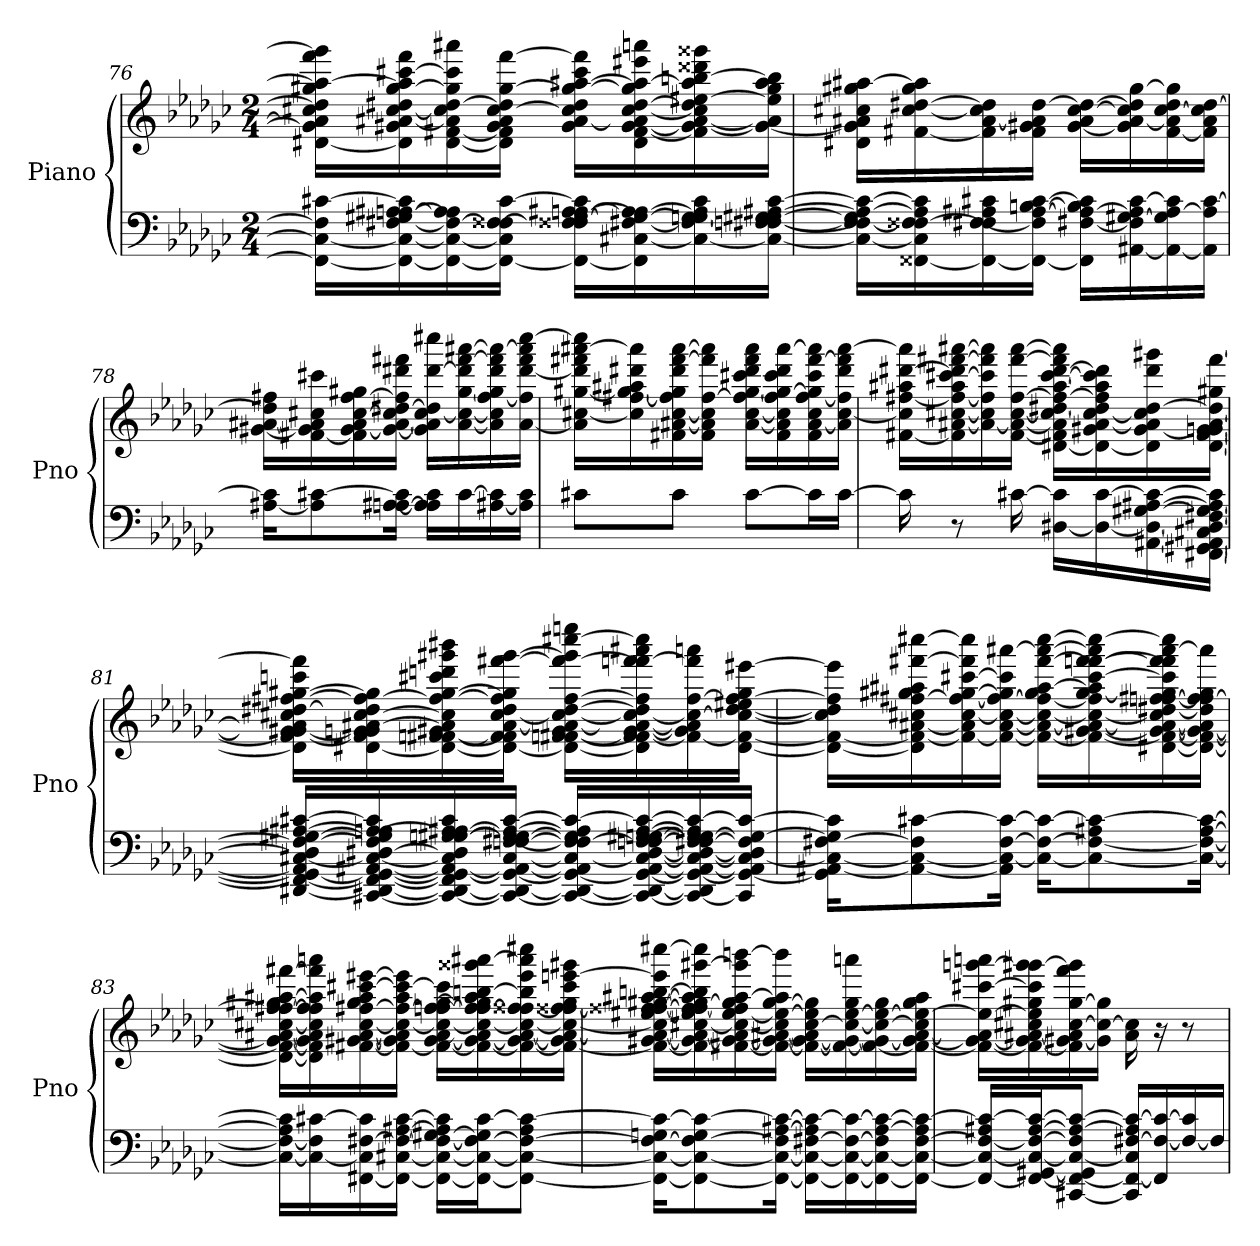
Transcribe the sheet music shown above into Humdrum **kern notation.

**kern	**kern
*part1	*part1
*staff2	*staff1
*I"Piano	*
*I'Pno	*
!!LO:LB:g=z
*clefF4	*clefG2
*k[b-e-a-d-g-c-]	*k[b-e-a-d-g-c-]
*M2/4	*M2/4
=76	=76
16FF#\_ 16C#\_ 16F#\] [16c#X\LL	[16d#X\ 16g#\] 16a#\] 16cc#X\ 16dd#\] 16gg#X\ 16aa#\_ 16fff\ 16ggg\]LL
16FF#\_ 16C#\_ [16F#X\ 16G#X\ [16An\ [16A#X\ 16c#\]	16d#\] 16g#X\ [16a#X\ [16cc#\ 16dd#X\ [16gg#\ 16aa#\] [16ccc#X\ 16fff\
16FF#\_ 16C#\_ 16F#\_ 16A\] 16A#\]	[16d#\ [16f#X\ 16a#\] 16cc#\] [16dd#\ 16gg#\] 16ccc#\] 16aaa#X\
16FF#\_ 16C#\] 16F#\_ 16F##X\ [16c#\JJ	16d#\] 16f#\] 16g#\ 16a#\ [16cc#\ 16dd#\] [16gg#\ [16fff\JJ
16FF#\_ 16F#\] 16F##X\ [16G#\ [16An\ [16A#X\ 16c#\]LL	16g#\ [16a#\ 16cc#\] 16dd#\ 16gg#\_ [16aa#X\ 16ccc#\ 16fff\]LL
16FF#\] [16C#X\ [16F#X\ 16G#\_ 16A\] 16A#\_	16d#\ [16f#\ [16g#\ 16a#\] [16cc#\ [16dd#\ 16gg#\] 16aa#\_ 16eee#X\ 16aaan\
16C#\_ 16F#\] [16Gn\ 16G#\] 16A#\] 16c#\	16f#\] 16g#\_ [16a#\ 16cc#\] 16dd#\] [16ee#X\ 16aa#\] [16bbn\ 16ddd##X\ 16ggg##X\
16C#\_ [16Fn\ [16F#X\ 16G\] [16G#X\ [16A#X\ [16c#\JJ	16g#\_ 16a#\] 16ee#\] 16gg#\ 16aa#\ 16bb\]JJ
!!LO:LB:g=z
=77	=77
16C#\_ 16F\] 16F#\_ 16G#\] 16A#\_ 16c#\_LL	16d#X\ 16g#\] 16a#X\ 16cc#X\ 16gg#X\ [16aa#X\LL
[16FF##X\ 16C#\] 16F#\] [16F##X\ 16A#\] 16c#\]	[16f#X\ [16cc#\ [16dd#X\ 16gg#\ 16aa#\]
16FF##\_ [16F#X\ 16F##\] 16A#X\ 16c#X\	16f#\] [16a#\ 16cc#\] 16dd#\]
16FF##\_ 16F#\] [16A#\ [16Bn\ [16c#\JJ	16f#\ 16g#X\ 16a#\] [16dd#\JJ
16FF##\] [16F#X\ 16A#\_ 16B\] 16c#\]LL	[16g#\ 16a#\ [16cc#\ 16dd#\_LL
[16AA#X\ 16F#\] [16G#X\ 16A#\] [16c#\	16g#\] [16a#\ 16cc#\] 16dd#\] [16gg#\
16AA#\_ 16G#\] [16A#\ 16c#\]	[16f#\ 16a#\] [16cc#\ 16dd#\ 16gg#\]
16AA#\] 16A#\] [16c#\JJ	16f#\] 16a#\ 16cc#\] [16dd#\JJ
=78	=78
[16A#X\ 16c#\]KL	[16g#X\ [16a#X\ 16dd#\] 16ff#X\LL
8A#\] [8c#X\	[16f#X\ 16g#\] 16a#\] 16cc#X\ 16ccc#X\
.	16f#\] [16g#\ 16a#\ [16cc#\ [16ff#\ 16gg#X\
[16An\ [16A#X\ 16c#\]Jk	16g#\_ [16a#\ 16cc#\] [16dd#X\ 16ff#\] 16ddd#X\ 16fff#X\JJ
16A\] 16A#\] 16c#\LL	16g#\] 16a#\] [16cc#\ 16dd#\] [16ddd#\ 16cccc#X\LL
[16c#\	[16a#\ 16cc#\_ [16gg#\ 16ddd#\] [16fff#\ [16aaa#X\
[16A#X\ 16c#\]	16a#\] 16cc#\] [16ff#\ 16gg#\] 16ddd#\ 16fff#\] 16aaa#\_
16A#\] 16c#\JJ	[16a#\ 16ff#\] [16ddd#\ 16fff#\ 16aaa#\] [16cccc#\JJ
!!LO:PB:g=z
=79	=79
8c#X\L	16a#\] [16cc#X\ [16gg#X\ 16ddd#\] 16fff#X\ [16aaa#X\ 16cccc#\]LL
.	16cc#\] [16ff#X\ 16gg#\_ 16aa#X\ 16ddd#X\ 16aaa#\]
8c#\J	16f#X\ [16a#X\ [16cc#\ 16ff#\] 16gg#\] 16ddd#\ [16fff#\ [16aaa#\
.	16f#\ 16a#\] 16cc#\] [16ff#\ 16fff#\] 16aaa#\]JJ
[8c#\L	[16a#\ [16cc#\ 16ff#\] [16gg#\ 16ccc#X\ 16ddd#\ 16fff#\ 16aaa#\LL
.	16f#\ 16a#\] 16cc#\] 16ff#\ 16gg#\_ 16ccc#\ 16ddd#\ [16aaa#\
16c#\L]	16f#\ [16a#\ 16cc#\ [16ff#\ 16gg#\] 16ccc#\ [16fff#\ 16aaa#\]
[16c#\JJ	16a#\] [16cc#\ 16ff#\] 16ddd#\ 16fff#\] [16aaa#\JJ
=80	=80
16c#\]	[16f#X\ 16cc#\] [16ff#X\ 16aa#X\ [16ddd#X\ 16aaa#\]LL
8r	16f#\] [16a#X\ [16cc#X\ 16ff#\_ 16aa#\ [16ccc#X\ 16ddd#\] [16fff#X\ [16aaa#X\
.	16a#\_ 16cc#\] 16ff#\] 16ccc#\] 16fff#\] 16aaa#\]
[16c#X\	[16f#\ 16a#\_ [16cc#\ [16ff#\ [16fff#\ [16aaa#\JJ
[16D#X\ 16c#\]LL	[16d#X\ 16f#\] 16a#\] 16cc#\] [16dd#X\ 16ff#\_ [16aa#\ [16ccc#\ [16ddd#\ 16fff#\] 16aaa#\]LL
16D#\_ [16c#\	16d#\_ 16g#X\ [16a#\ [16cc#\ 16dd#\] 16ff#\] 16aa#\] 16ccc#\] 16ddd#\]
[16AA#X\ 16D#\_ [16G#X\ [16A#X\ 16c#\_	16d#\] [16g#\ 16a#\] 16cc#\] [16dd#\ 16ddd#\ 16ggg#X\
[16FF#X\ [16GG#X\ 16AA#\_ 16C#X\ 16D#\_ [16F#X\ 16G#\] 16A#\] 16c#\]JJ	[16d#\ [16f#\ [16gn\ 16g#\] [16a#\ 16dd#\] 16gg#X\ [16fff#\JJ
!!LO:LB:g=z
=81	=81
[16DD#X/ 16FF#/_ 16GG#/_ 16AA#/] [16C#X/ 16D#/] 16F#/_ [16G#X/ [16A#X/ [16c#X/LL	16d#\] 16f#\_ 16g\] [16g#X\ 16a#\] 16cc#X\ [16dd#X\ [16ff#X\ [16gg#X\ 16cccn\ 16fff#\]LL
[16CC#X/ 16DD#/_ 16FF#/_ 16GG#/_ [16AA#X/ 16C#/_ [16D#X/ 16F#/] 16G#/] [16An/ 16A#/] 16c#/]	[16d#X\ 16f#\] 16gn\ 16g#\] [16a#X\ [16cc#\ 16dd#\] 16ff#\_ 16gg#\]
16CC#/_ 16DD#/_ 16FF#/] 16GG#/_ 16AA#/_ 16C#/] 16D#/] [16Gn/ [16G#X/ 16A/] [16A#X/ 16c#/	16d#\_ [16fn\ [16f#X\ 16g#X\ 16a#\] 16cc#\] 16ff#\_ [16gg#\ 16ccc#X\ 16dddn\ 16ggg#X\ 16bbb#X\
16CC#/_ 16DD#/_ 16GG#/_ 16AA#/_ [16C#/ [16Fn/ [16F#X/ 16G/] 16G#/_ 16A#/_ [16c#/JJ	16d#\_ 16f\] 16f#\] [16a#\ [16cc#\ 16dd#\ 16ff#\] 16gg#\] [16fff#X\ [16ggg#\JJ
16CC#/_ 16DD#/_ 16GG#/_ 16AA#/] 16C#/_ 16F/] 16F#/_ 16G#/] 16A#/] 16c#/_LL	16d#\_ [16fn\ [16f#X\ 16g#\ 16a#\_ 16cc#\_ [16dd#\ [16ff#\ 16fff#\_ 16ggg#\] [16cccc#X\ 16eeeen\LL
16CC#/_ 16DD#/_ 16GG#/_ [16AA#/ 16C#/_ [16D#/ [16Fn/ 16F#/] [16Gn/ [16G#X/ [16A#/ 16c#/_	16d#\] 16f\] 16f#\_ [16g#\ 16a#\_ 16cc#\_ 16dd#\] 16ff#\] [16fffn\ 16fff#\] 16aaa#X\ 16cccc#\]
16CC#/_ 16DD#/] 16GG#/_ 16AA#/_ 16C#/_ 16D#/_ 16F/] [16F#X/ 16G/] 16G#/_ 16A#/] 16c#/_	16f#\_ 16g#\] 16a#\] 16cc#\_ [16ff#\ 16fff\] 16aaan\
16CC#/] 16GG#/_ 16AA#/] 16C#/_ 16D#/] 16F#/] 16G#/_ 16c#/_JJ	[16d#\ 16f#\_ 16cc#\_ [16dd#\ 16ee#X\ 16ff#\_ 16gg#\ [16eee#X\JJ
!!LO:LB:g=z
=82	=82
16GG#\] [16AA#X\ 16C#\_ [16F#X\ 16G#\] 16c#\]KL	16d#\_ 16f#\_ 16cc#\] 16dd#\] 16ff#\] 16eee#\]LL
8AA#\_ 8C#\_ 8F#\] [8c#X\	16d#\] 16f#\_ [16a#X\ 16cc#X\ [16ff#X\ 16gg#X\ 16aa#X\ [16fff#X\ [16cccc#X\
.	16f#\_ 16a#\] [16cc#\ 16ff#\_ [16gg#\ [16ccc#X\ 16fff#\] 16cccc#\]
16AA#\] 16C#\_ [16F#\ 16c#\_Jk	16f#\_ [16a#\ 16cc#\_ 16ff#\_ 16gg#\] 16ccc#\] [16aaa#X\JJ
16C#\_ 16F#\_ 16c#\_KL	16f#\_ 16a#\_ 16cc#\_ 16ff#\_ 16gg#\ [16aa#\ [16fff#\ 16aaa#\_ [16cccc#\LL
8C#\_ 8F#\_ 8A#X\ 8c#\_	16f#\_ [16g#X\ 16a#\_ 16cc#\_ 16ff#\] [16gg#\ 16aa#\] [16ccc#\ [16fffn\ 16fff#\_ 16aaa#\] 16cccc#\_
.	[16d#X\ 16f#\_ 16g#\_ 16a#\_ 16cc#\] [16dd#X\ [16ffn\ [16ff#X\ 16gg#\] 16ccc#\] 16fff\] 16fff#\] [16aaa#\ 16cccc#\]
16C#\_ 16F#\_ [16A#\ 16c#\_Jk	16d#\_ 16f#\_ 16g#\_ 16a#\] 16dd#\] 16ff\_ 16ff#\] 16gg#\ 16aaa#\]JJ
!!LO:LB:g=z
=83	=83
16C#\_ 16F#\_ 16A#\] 16c#\]LL	16d#\_ 16f#\_ 16g#\_ [16a#X\ [16cc#X\ 16ff\_ [16ff#X\ 16gg#X\ [16aa#X\ [16fff#X\LL
16C#\_ 16F#\] [16c#X\	16d#\] 16f#\] 16g#\] 16a#\] 16cc#\] 16ff\] 16ff#\] 16aa#\] 16fff#\] 16aaan\
[16FF#X\ 16C#\] [16F#X\ 16c#\]	[16f#X\ [16g#X\ [16a#\ [16cc#\ [16ff#X\ 16gg#\ 16aa#\ [16ccc#X\ [16eee#X\
16FF#\_ [16C#X\ 16F#\_ [16A#X\ [16c#\JJ	16f#\_ 16g#\] 16a#\] 16cc#\_ 16ff#\_ 16aa#\ 16ccc#\_ 16eee#\]JJ
16FF#\_ 16C#\_ 16F#\_ [16G#X\ 16A#\] 16c#\]LL	16f#\_ [16g#\ [16a#\ 16cc#\_ [16ffn\ 16ff#\_ [16gg#\ 16ccc#\]LL
16FF#\_ 16C#\_ 16F#\_ 16G#\] [16c#\J	16f#\_ 16g#\_ 16a#\] 16cc#\_ 16ff\] 16ff#\_ 16gg#\] 16aa#\ [16bbn\ 16ggg##X\ [16aaa#X\
8FF#\_ 8C#\_ 8F#\_ 8A#\ 8c#\_J	16f#\_ 16g#\_ [16a#\ 16cc#\_ 16ff#\_ 16ff##X\ 16bb\] 16eee#\ 16aaa#\] 16cccc#X\
.	16f#\_ 16g#\] 16a#\_ 16cc#\_ 16ff#\_ 16ff##X\ 16gg#\ 16ccc#\ [16eeen\ 16ggg#X\JJ
=84	=84
16FF#\_ 16C#\_ 16F#\_ 16Gn\ 16c#\_KL	16f#\_ [16g#X\ 16a#\_ 16cc#\] [16ee#X\ 16ff#\_ [16ff##X\ [16gg#X\ [16aa#X\ [16bbn\ 16eee\] [16cccc#X\LL
8FF#\_ 8C#\_ 8F#\_ 8G\ 8c#\_	16f#\] 16g#\_ 16a#\_ [16cc#X\ 16ee#\] 16ff#\_ 16ff##\] 16gg#\_ 16aa#\] 16bb\] [16ggg#X\ 16cccc#\]
.	[16f#X\ 16g#\_ 16a#\] 16cc#\_ [16ee#\ 16ff#\] 16gg#\] [16aa#\ 16ggg#\] [16bbbn\
16FF#\_ 16C#\_ 16F#\] [16A#X\ 16c#\_Jk	16f#\_ 16g#\_ [16a#X\ 16cc#\] 16ee#\_ [16gg#\ 16aa#\] 16bbb\]JJ
16FF#\_ 16C#\_ [16F#X\ 16A#\] 16c#\_LL	16f#\_ 16g#\_ 16a#\] [16cc#\ 16ee#\] 16gg#\]LL
16FF#\_ 16C#\_ 16F#\_ 16c#\_	16f#\_ 16g#\_ 16cc#\_ [16ee#\ 16gg#\ 16aaan\
16FF#\_ 16C#\_ 16F#\] [16A#\ 16c#\_	16f#\_ 16g#\_ 16cc#\_ 16ee#\_ 16gg#\
16FF#\_ 16C#\_ [16F#\ 16A#\] 16c#\_JJ	16f#\_ 16g#\_ [16a#\ 16cc#\] 16ee#\_ 16gg#\ 16aa#\JJ
!!LO:LB:g=z
=85	=85
16FF#/_ 16C#/_ 16F#/_ 16A#X/ 16c#/_LL	16f#\_ 16g#\_ 16a#\] 16ee#\_ [16ccc#X\ [16gggn\ 16aaan\LL
16FF#/_ [16GG#X/ 16C#/_ 16F#/_ [16A#/ 16c#/_J	16f#\_ 16g#\] [16a#X\ 16cc#X\ 16ee#\] 16gg#X\ 16ccc#\] 16ggg\] [16ggg#X\
[8CC#X/ 8FF#/_ 8GG#/] 8C#/_ 8F#/] 8A#/_ 8c#/_J	16f#\] [16g#X\ 16a#\] [16cc#\ [16gg#\ 16fff\ 16ggg#\]
.	16g#\] 16cc#\_ 16gg#\]JJ
16CC#/] 16FF#/_ 16C#/] [16F#X/ 16A#/] 16c#/_LL	16a#\ 16cc#\]
16FF#/] 16F#/_ 16c#/_	16r
16F#/_ 16c#/]	8r
16F#/JJ]	.
=	=
*-	*-
